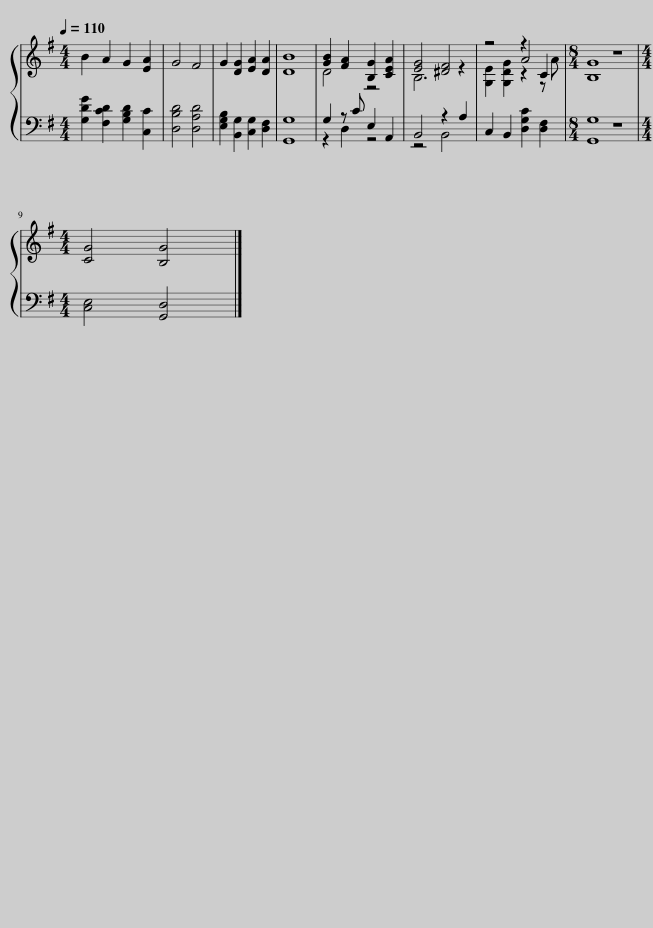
X:1
%%score { ( 1 3 5 ) | ( 2 4 ) }
L:1/8
Q:1/4=110
M:4/4
I:linebreak $
K:G
V:1 treble
V:3 treble
V:5 treble
V:2 bass
V:4 bass
V:1
 B2 A2 G2 [EA]2 | G4 F4 | G2 [DG]2 [EA]2 [DA]2 | [DB]8 | [GB]2 [FA]2 [B,G]2 [CEA]2 | %5
 [EG]4 [^DF]4 | z4 A4 |[M:8/4] [B,G]8 z8 |$[M:4/4] [CG]4 [B,G]4 |] %9
V:2
 [G,DG]2 [F,CD]2 [G,B,D]2 [C,C]2 | [D,B,D]4 [D,A,D]4 | [E,G,B,]2 [B,,G,]2 [C,G,]2 [D,F,]2 | [G,,G,]8 | G,2 z C E,2 A,,2 | %5
 B,,4 z2 A,2 | C,2 B,,2 [D,G,C]2 [D,F,]2 |[M:8/4] [G,,G,]8 z8 |$[M:4/4] [C,E,]4 [G,,D,]4 |] %9
V:3
 x8 | x8 | x8 | x8 | D4 z4 | %5
 B,6 z2 | [G,E]2 [G,DG]2 z2 z A |[M:8/4] x16 |$[M:4/4] x8 |] %9
V:4
 x8 | x8 | x8 | x8 | z2 D,2 z4 | %5
 z4 B,,4 | x8 |[M:8/4] x16 |$[M:4/4] x8 |] %9
V:5
 x8 | x8 | x8 | x8 | x8 | %5
 x8 | z4 z2 C2 |[M:8/4] x16 |$[M:4/4] x8 |] %9
